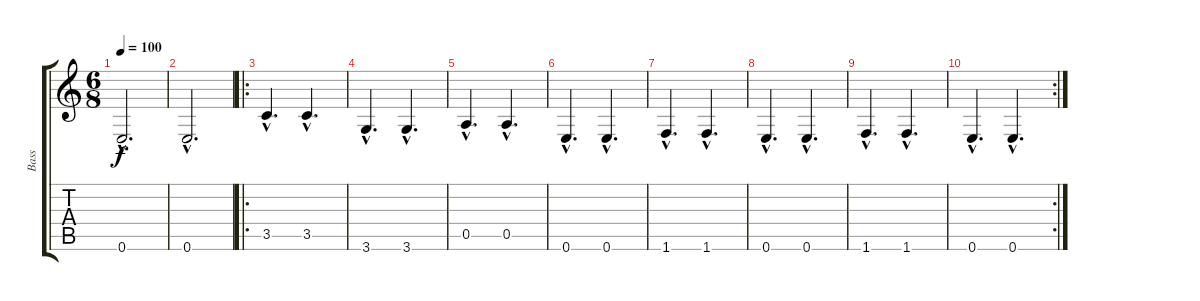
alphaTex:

\track ("Bass" "Bass") {instrument electricbassfinger}
\staff {score tabs}
\tuning (E4 B3 G3 D3 A2 E2) {hide}
\ts (6 8)
\tempo 100
\clef g2
\ks c
0.6{hac}.2{d dy f} |
0.6{hac}.2{d} |
\ro
3.5{hac}.4{d} 3.5{hac}.4{d} |
3.6{hac}.4{d} 3.6{hac}.4{d} |
0.5{hac}.4{d} 0.5{hac}.4{d} |
0.6{hac}.4{d} 0.6{hac}.4{d} |
1.6{hac}.4{d} 1.6{hac}.4{d} |
0.6{hac}.4{d} 0.6{hac}.4{d} |
1.6{hac}.4{d} 1.6{hac}.4{d} |
\rc 2
0.6{hac}.4{d} 0.6{hac}.4{d}
